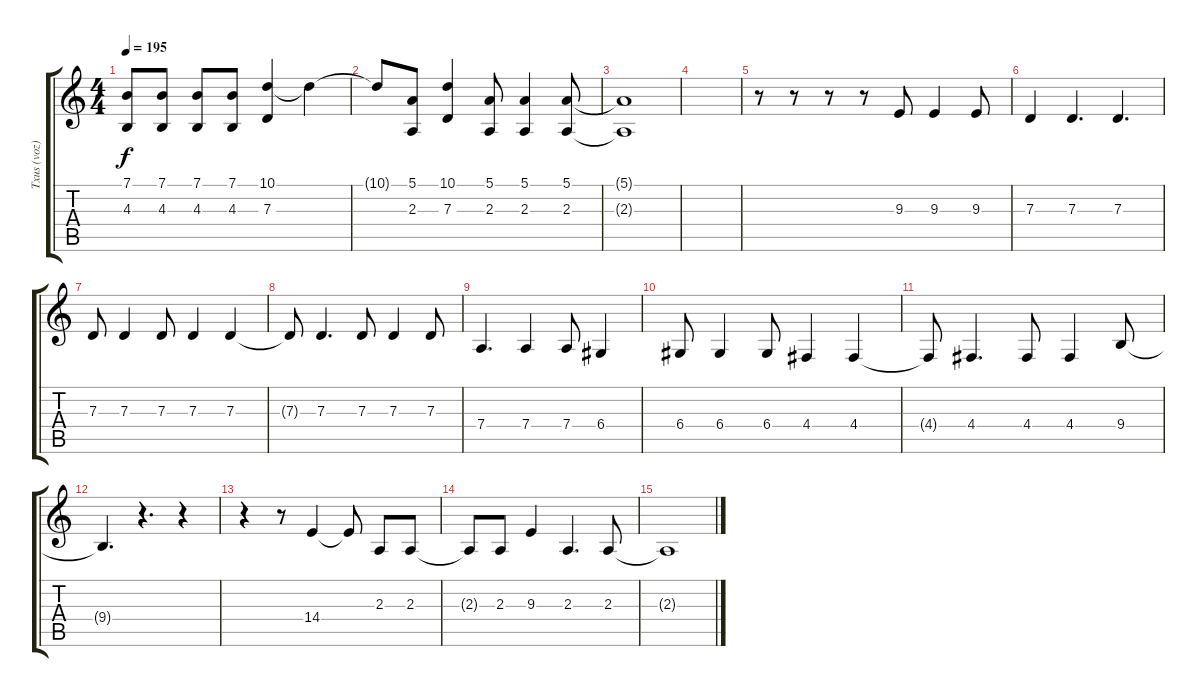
\track ("Txus (voz)" "Txus (voz)") {instrument lead1square}
\staff {score tabs}
\tuning (E4 B3 G3 D3 A2 E2) {hide}
\ts (4 4)
\tempo 195
\clef g2
\ks c
(7.1 4.3).8{dy f} (7.1 4.3).8 (7.1 4.3).8 (7.1 4.3).8 (10.1 7.3).4 10.1{t}.4 |
10.1{t}.8 (5.1 2.3).8 (10.1 7.3).4 (5.1 2.3).8 (5.1 2.3).4 (5.1 2.3).8 |
(5.1{t} 2.3{t}).1 |
|
r.8 r.8 r.8 r.8 9.3.8 9.3.4 9.3.8 |
7.3.4 7.3.4{d} 7.3.4{d} |
7.3.8 7.3.4 7.3.8 7.3.4 7.3.4 |
7.3{t}.8 7.3.4{d} 7.3.8 7.3.4 7.3.8 |
7.4.4{d} 7.4.4 7.4.8 6.4.4 |
6.4.8 6.4.4 6.4.8 4.4.4 4.4.4 |
4.4{t}.8 4.4.4{d} 4.4.8 4.4.4 9.4.8 |
9.4{t}.4{d} r.4{d} r.4 |
r.4 r.8 14.4.4 14.4{t}.8 2.3.8 2.3.8 |
2.3{t}.8 2.3.8 9.3.4 2.3.4{d} 2.3.8 |
2.3{t}.1
